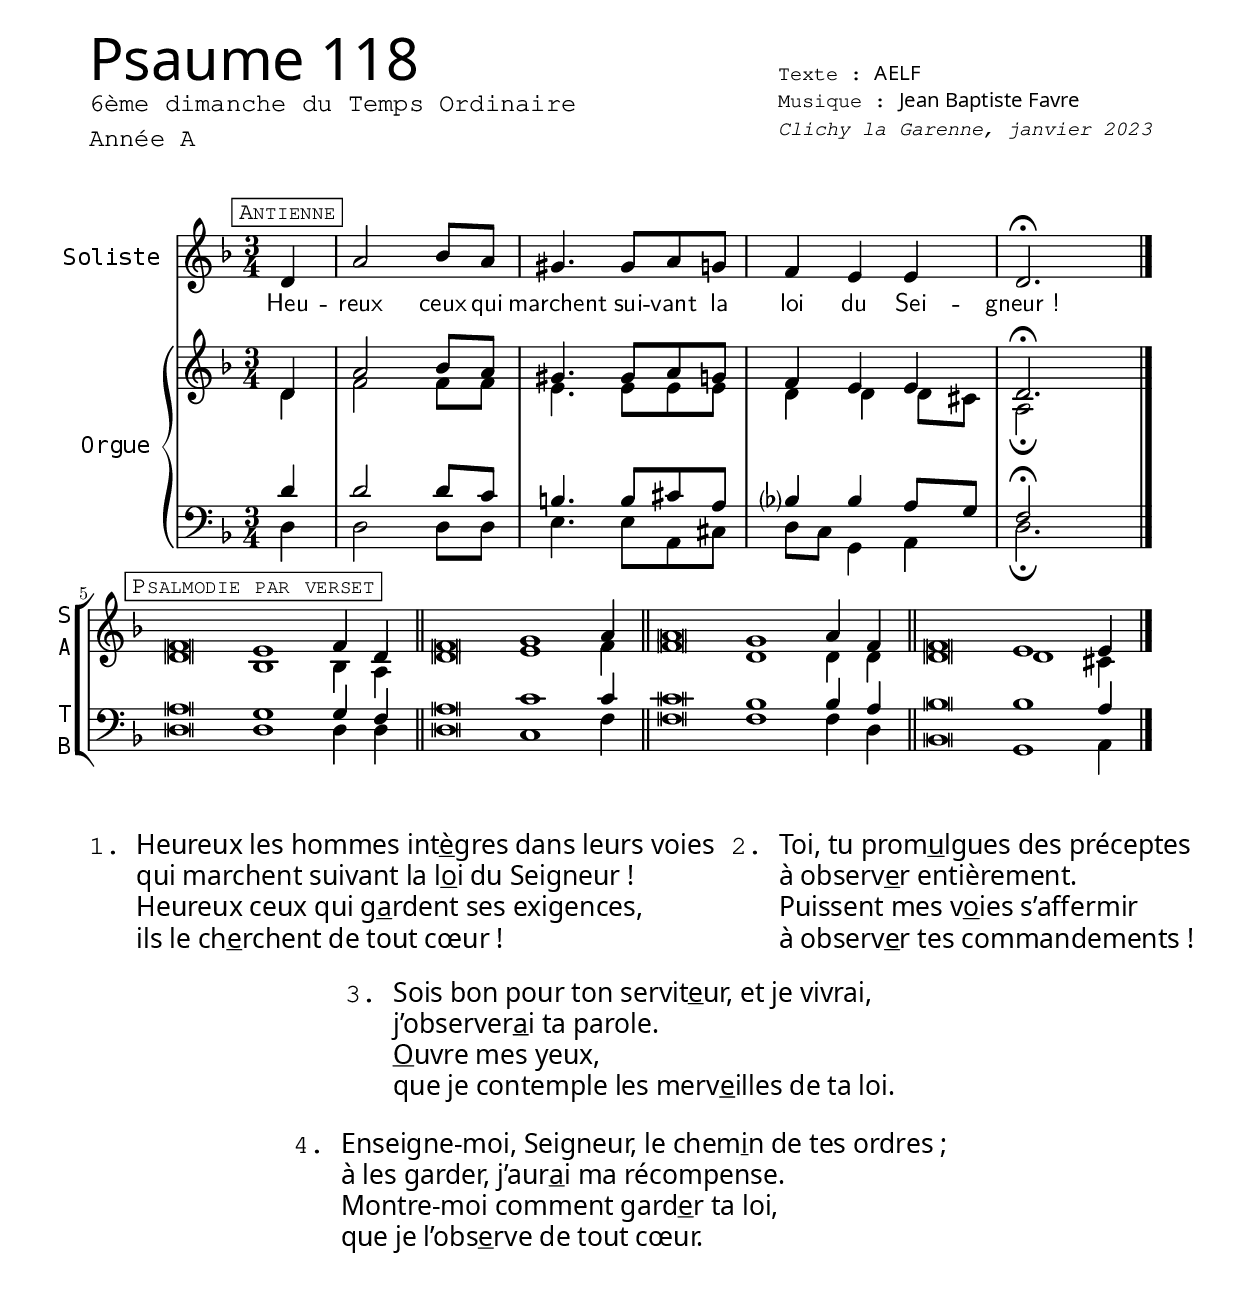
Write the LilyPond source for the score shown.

\version "2.18.2"
\language "english"
\include "../libs/commonFunctions.ily"

tempoVerseRallentando = {
  \set Score.tempoHideNote = ##t
  \tempo 4=60
}
tempoVerseAcelerando = {
  \set Score.tempoHideNote = ##t
  \tempo 2=120
}

scoreHeader = \header {
  title = "Psaume 118"
  subtitle = \markup { \column{"6ème dimanche du Temps Ordinaire" "Année A"}}
  composer = "Jean Baptiste Favre"
  poet = "AELF"
  date = "Clichy la Garenne, janvier 2023"
}

global = {
  \key d \minor
  \time 3/4
}

%%%%%%%%%%%%%%%%%%%%%%%%%%%%%%
%%%%%%%%%% Antiphon %%%%%%%%%%
%%%%%%%%%%%%%%%%%%%%%%%%%%%%%%

antiphonRythm = {
  \autoBeamOff
 \partial 4 s4 s2.*4 \bar "|." \break
}
antiphonMusicSoprano = \relative c' {
  \markCustom "Antienne"
  d4 a'2 bf8 a gs4. gs8 a g f4 e e d2.
  }

antiphonMusicAlto = \relative c' {
  d4 f2 f8 f e4. e8 e e d4 d d8 cs a2
  }

antiphonMusicTenor = \relative c' {
  d4 d2 d8 c b4. b8 cs a bf?4 bf4 a8 g f2
  }

antiphonMusicBass = \relative c {
  d4 d2 d8 d e4. e8 a,8 cs d c g4 a d2.
  }

antiphonLyrics = \lyricmode {
  Heu -- reux ceux qui marchent sui -- vant la loi du Sei -- gneur&nbsp;!
  }

antiphonLyricsSoprano = \antiphonLyrics
antiphonLyricsAlto = {}
antiphonLyricsTenor = {}
antiphonLyricsBass = {}

%%%%%%%%%%%%%%%%%%%%%%%%%%%%%%%%%%%%%%%%%%%%%%
%%%%%%%%%%          Verses          %%%%%%%%%%
%%%%%%%%%%%%%%%%%%%%%%%%%%%%%%%%%%%%%%%%%%%%%%
verseStropheRythm = {
  \accidentalStyle forget
  \once \override Score.RehearsalMark.break-align-symbols = #'(clef)
  \markCustom "Psalmodie par verset" \cadenzaOn
  \tempoVerseAcelerando s\breve s1 \tempoVerseRallentando s4 s \bar "||"
  \tempoVerseAcelerando s\breve s1 \tempoVerseRallentando s4 \bar "||"
  \tempoVerseAcelerando s\breve s1 \tempoVerseRallentando s4 s \bar "||"
  \tempoVerseAcelerando s\breve s1 \tempoVerseRallentando s4 \bar "|." \break
}
verseStropheMusicSoprano = \relative c' {
  f\breve e1 f4 d4
  f\breve g1 a4
  a\breve g1 a4 f
  f\breve e1 e4
  }
verseStropheMusicAlto = \relative c' {
  d\breve bf1 bf4 a
  d\breve e1 f4
  f\breve d1 d4 d
  d\breve d1 cs4
  }

verseStropheMusicTenor = \relative c' {
  a\breve g1 g4 f
  a\breve c1 c4
  c\breve bf1 bf4 a4
  bf\breve bf1 a4
  }

verseStropheMusicBass = \relative c {
  d\breve d1 d4 d
  d\breve c1 f4
  f\breve f1 f4 d
  bf\breve g1 a4
  }

verseLyrics = \markuplist {
  \override #'(font-family . sans)
  \override #'(font-size . 1.3)
  \column {
    \fill-line {
      \left-column{
        \concat { \typewriter "1. " "Heureux les hommes int" \underline è "gres dans leurs voies"}
        \concat { \typewriter "   " "qui marchent suivant la l" \underline o "i du Seigneur&nbsp;!"}
        \concat { \typewriter "   " "Heureux ceux qui g" \underline a "rdent ses exigences,"}
        \concat { \typewriter "   " "ils le ch" \underline e "rchent de tout cœur&nbsp;!"}
      }
      \hspace #10
      \left-column{
        \concat { \typewriter "2. " "Toi, tu prom" \underline u "lgues des préceptes"}
        \concat { \typewriter "   " "à observ" \underline e "r entièrement."}
        \concat { \typewriter "   " "Puissent mes v" \underline o "ies s’affermir"}
        \concat { \typewriter "   " "à observ" \underline e "r tes commandements&nbsp;!"}
      }
    }
    \vspace #1
    \fill-line {
      \left-column{
        \concat { \typewriter "3. " "Sois bon pour ton servit" \underline e "ur, et je vivrai,"}
        \concat { \typewriter "   " "j’observer" \underline a "i ta parole."}
        \concat { \typewriter "   " \underline O "uvre mes yeux,"}
        \concat { \typewriter "   " "que je contemple les merv" \underline e "illes de ta loi."}
      }
    }
    \vspace #1
    \fill-line {
      \left-column{
        \concat { \typewriter "4. " "Enseigne-moi, Seigneur, le chem" \underline i "n de tes ordres&nbsp;;"}
        \concat { \typewriter "   " "à les garder, j’aur" \underline a "i ma récompense."}
        \concat { \typewriter "   " "Montre-moi comment gard" \underline e "r ta loi,"}
        \concat { \typewriter "   " "que je l’obs" \underline e "rve de tout cœur."}
      }
    }
  }
}

%%%%%%%%%%%%%%%%%%%%%%%%%%%%%%%%%%%%%%%%%%%%%%%%%%%%%%%%%%%%%%%%%%%%%
%%%%%%%%%%%%%%%%%%%          Draw score          %%%%%%%%%%%%%%%%%%%%
%%%%%%%%%%%%%%%%%%%%%%%%%%%%%%%%%%%%%%%%%%%%%%%%%%%%%%%%%%%%%%%%%%%%%
% Load Piano settings & layout
partition = {
  <<
    % Antienne à 4 voix mixtes
    %\include "../libs/layouts/commonAntiphonFourVoices.ily"
    \new ChoirStaff = "Antophon4Voices" <<
      \new Staff = "AntiphonSopranoStaff" <<
        \once \override Staff.VerticalAxisGroup.remove-first = ##t
        \set Staff.instrumentName = "Soliste"
        \clef "treble"
        \new Dynamics \antiphonRythm
        \new Voice = "antiphonSoprano" { \global \antiphonMusicSoprano\fermata}
        \new Lyrics \lyricsto "antiphonSoprano" { \antiphonLyricsSoprano }
      >>
      %{\new Staff = "AntiphonAltoStaff" <<
        \once \override Staff.VerticalAxisGroup.remove-first = ##t
        \set Staff.instrumentName = "Alto"
        \clef "treble"
        \new Dynamics \antiphonRythm
        \new Voice = "antiphonAlto" { \global \antiphonMusicAlto\fermata }
        \new Lyrics \lyricsto "antiphonAlto" { \antiphonLyricsAlto }
      >>
      \new Staff = "AntiphonTenorStaff" <<
        \once \override Staff.VerticalAxisGroup.remove-first = ##t
        \set Staff.instrumentName = "Ténor"
        \clef "treble_8"
        \new Dynamics \antiphonRythm
        \new Voice = "antiphonTenor" { \global \antiphonMusicTenor\fermata }
        \new Lyrics \lyricsto "antiphonTenor" { \antiphonLyricsTenor }
      >>
      \new Staff  = "AntiphonBassStaff" <<
        \once \override Staff.VerticalAxisGroup.remove-first = ##t
        \set Staff.instrumentName = "Basse"
        \clef "bass"
        \new Dynamics \antiphonRythm
        \new Voice = "AntiphonBass" { \global \antiphonMusicBass\fermata }
        \new Lyrics \lyricsto "AntiphonBass" { \antiphonLyricsBass }
      >>%}
    >>
    %\include "../libs/layouts/commonPiano.ily"
    \new PianoStaff
    <<
      \set PianoStaff.instrumentName = #"Orgue"
      \new Staff <<
        \set Staff.printPartCombineTexts = ##f
        \once \override Staff.VerticalAxisGroup.remove-first = ##t
        \clef treble
        \new Voice = "soprani" {\global \voiceOne \antiphonMusicSoprano\fermata }
        \new Voice = "alti" {\global \voiceTwo \antiphonMusicAlto\fermata }
      >>
      \new Staff <<
        \set Staff.printPartCombineTexts = ##f
        \once \override Staff.VerticalAxisGroup.remove-first = ##t
        \clef bass
        \new Voice = "tenors" {\global \voiceThree \antiphonMusicTenor\fermata }
        \new Voice = "bass" {\global \voiceFour \antiphonMusicBass\fermata }
      >>
    >>
    % Psalmodie à 4 voix mixtes
    %\include "../libs/layouts/commonVerseFourVoices.ily"
    \new ChoirStaff = "versePsalmody"
    <<
      \new Staff = "verseSopranoAlto" <<
        \set Staff.shortInstrumentName = \markup { \right-column { "S" "A" } }
        \once \override Staff.VerticalAxisGroup.remove-first = ##t
        \global
        \clef treble
        \new Dynamics {\silence \antiphonMusicSoprano \verseStropheRythm}
        \new Voice = "verseSoprano" << \voiceOne {\silence \antiphonMusicSoprano \cadenzaOn \voiceOne \verseStropheMusicSoprano } >>
        \new Voice = "verseAlto" << \voiceTwo {\silence \antiphonMusicSoprano \cadenzaOn \voiceTwo \verseStropheMusicAlto } >>
      >>
      \new Staff = "verseTenorBass" <<
        \set Staff.shortInstrumentName = \markup { \right-column { "T" "B" } }
        \once \override Staff.VerticalAxisGroup.remove-first = ##t
        \global
        \clef bass
        \new Dynamics {\silence \antiphonMusicSoprano \verseStropheRythm}
        \new Voice = "verseTenor" << \voiceOne {\silence \antiphonMusicSoprano \cadenzaOn \voiceOne \verseStropheMusicTenor } >>
        \new Voice = "verseBass" << \voiceTwo {\silence \antiphonMusicSoprano \cadenzaOn \voiceTwo \verseStropheMusicBass } >>
      >>
    >>
  >>
}
%%%%%%%%%%%%% PARTITION VISUELLE %%%%%%%%%%%%%
% PDF output
\paper {
  top-margin = 1.5\cm
  bottom-margin = 1.5\cm
  left-margin = 1.5\cm
  right-margin = 1.5\cm
  markup-system-spacing = #'((basic-distance . 10)
     (minimum-distance . 10)
     (padding . 5)
     (stretchability . 5))
 system-system-spacing = #'((basic-distance . 5)
     (minimum-distance . 5)
     (padding . 1)
     (stretchability . 5))
  #(define fonts
    (set-global-fonts
     #:music "emmentaler"
     #:brace "emmentaler"
     #:roman "Latin Modern Roman"
     #:sans "Cantarell"
    ))
  #(include-special-characters)
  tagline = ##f
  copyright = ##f
  scoreTitleMarkup = \markup \columns {
    \fill-line {
      \column {
        \line {
          \left-column {
            \fontsize #8 \sans \fromproperty #'header:title
            \fontsize #1 \typewriter \fromproperty #'header:subtitle
          }
        }
      }
      \column {
        \line {
          \fontsize #-1
          \left-column {
            \line { \concat { \typewriter "Texte&nbsp;: " \sans \fromproperty #'header:poet \bold " " } }
            \line { \concat { \typewriter "Musique&nbsp;: " \sans \fromproperty #'header:composer \bold " " } }
            \typewriter \italic \fromproperty #'header:date
          }
        }
      }
    }
  }
}

%#(set-global-staff-size 18)
\score {
  \partition
  \layout {
      ragged-last = ##f
      \context {
          \Staff
          \RemoveEmptyStaves
          \override NoteHead #'style = #'altdefault
          \override InstrumentName #'font-name = #"Monospace Regular"
      }
      \context {
          \PianoStaff
          \RemoveEmptyStaves
          \override NoteHead #'style = #'altdefault
          \override InstrumentName #'font-name = #"Monospace Regular"
      }
      \context {
          \ChoirStaff
          \RemoveEmptyStaves
          \override NoteHead #'style = #'altdefault
          \override InstrumentName #'font-name = #"Monospace Regular"
      }
      \override LyricText #'font-name = #"Latin Modern Sans"
      \override Score.RehearsalMark.font-family = #'typewriter
  }
  \scoreHeader
}
\verseLyrics

% Midi output
partitionStrophe = {
      \new PianoStaff = "antiphonMusic"
      <<
        \new Staff <<
          \global \clef treble
          \new Dynamics \antiphonRythm
          \new Voice = "antiphonMusicSoprano" \antiphonMusicSoprano
          \new Voice = "antiphonMusicAlto" \antiphonMusicAlto
        >>
        \new Staff <<
          \global \clef bass
          \new Dynamics \antiphonRythm
          \new Voice = "antiphonMusicTenor" \antiphonMusicTenor
          \new Voice = "antiphonMusicBass" \antiphonMusicBass
        >>
      >>
      \new ChoirStaff = "verseMusic"
      <<
        \new Staff = "verseMusicSA"
        <<
          \global
          \clef treble
          \new Dynamics {\verseStropheRythm}
          \new Voice = "verseMusicSoprano" \verseStropheMusicSoprano
          \new Voice = "verseMusicAlto" \verseStropheMusicAlto
        >>
        \new Staff = "verseMusicTB"
        <<
          \global
          \clef bass
          \new Dynamics {\verseStropheRythm}
          \new Voice = "verseMusicTenor" \verseStropheMusicTenor
          \new Voice = "verseMusicBass" \verseStropheMusicBass
        >>
      >>
    }
partitionVerset = {
      \new PianoStaff = "antiphonMusic"
      <<
        \new Staff <<
          \global \clef treble
          \new Dynamics \antiphonRythm
          \new Voice = "antiphonMusicSoprano" \antiphonMusicSoprano
          \new Voice = "antiphonMusicAlto" \antiphonMusicAlto
        >>
        \new Staff <<
          \global \clef bass
          \new Dynamics \antiphonRythm
          \new Voice = "antiphonMusicTenor" \antiphonMusicTenor
          \new Voice = "antiphonMusicBass" \antiphonMusicBass
        >>
      >>
      \new ChoirStaff = "verseMusic"
      <<
        \new Staff = "verseMusicSA"
        <<
          \global
          \clef treble
          \new Dynamics {\verseStropheRythm}
          \new Voice = "verseMusicSoprano" \verseStropheMusicSoprano
          \new Voice = "verseMusicAlto" \verseStropheMusicAlto
        >>
        \new Staff = "verseMusicTB"
        <<
          \global
          \clef bass
          \new Dynamics {\verseStropheRythm}
          \new Voice = "verseMusicTenor" \verseStropheMusicTenor
          \new Voice = "verseMusicBass" \verseStropheMusicBass
        >>
      >>
    }

\book {
\bookOutputSuffix "Verset"
\score {
  <<
    \keepWithTag #'audio \unfoldRepeats \partitionVerset
    \context Staff = "Soprano" {
      \set Score.midiMinimumVolume = #0.5
      \set Score.midiMaximumVolume = #0.7
      \set Staff.midiMinimumVolume = #0.8
      \set Staff.midiMaximumVolume = #1
    }
    \context Voice = "Soprano" {
      \set Score.midiMinimumVolume = #0.5
      \set Score.midiMaximumVolume = #0.7
      \set Staff.midiMinimumVolume = #0.8
      \set Staff.midiMaximumVolume = #1
    }
  >>
  \midi { \set midiMergeUnisons = ##t  \tempo 4. = 55}
}
}
\book {
\bookOutputSuffix "Strophe"
\score {
  <<
    \keepWithTag #'audio \unfoldRepeats \partitionStrophe
    \context Staff = "Soprano" {
      \set Score.midiMinimumVolume = #0.5
      \set Score.midiMaximumVolume = #0.7
      \set Staff.midiMinimumVolume = #0.8
      \set Staff.midiMaximumVolume = #1
    }
    \context Voice = "Soprano" {
      \set Score.midiMinimumVolume = #0.5
      \set Score.midiMaximumVolume = #0.7
      \set Staff.midiMinimumVolume = #0.8
      \set Staff.midiMaximumVolume = #1
    }
  >>
  \midi { \set midiMergeUnisons = ##t \tempo 4. = 55}
}
}